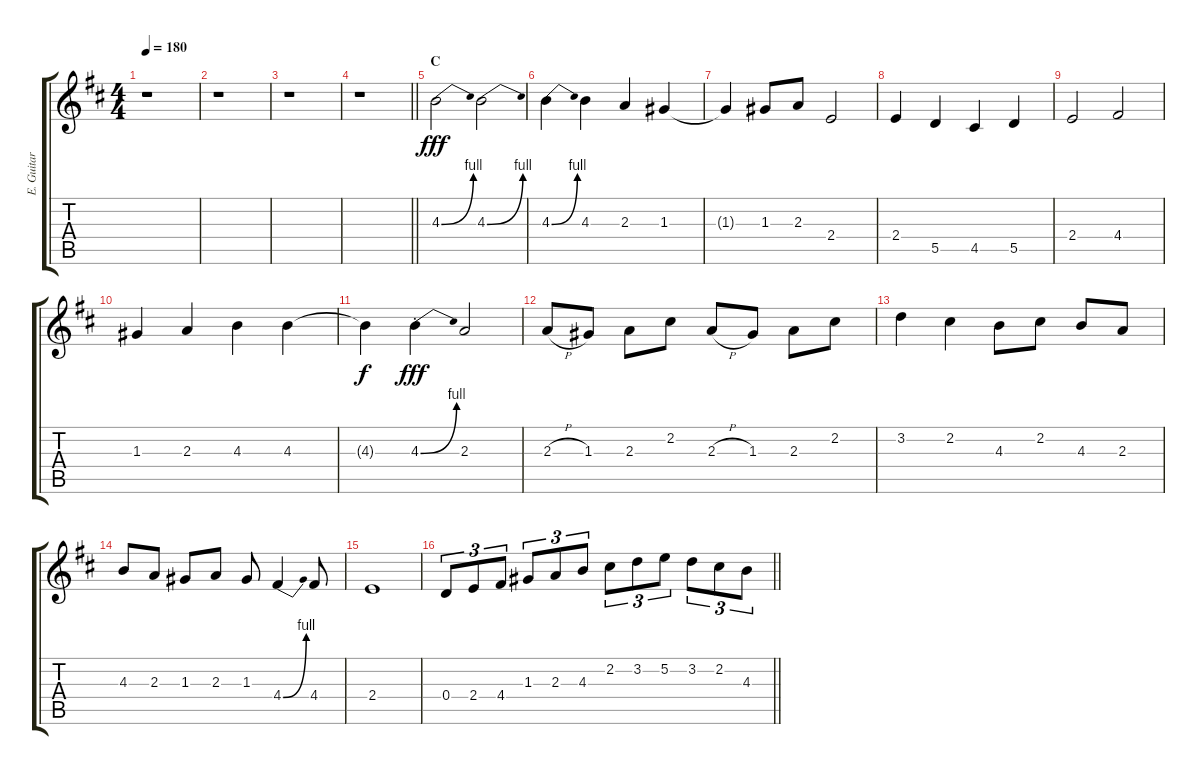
\track ("E. Guitar IV" "E. Guitar ") {instrument overdrivenguitar}
\staff {score tabs}
\tuning (E4 B3 G3 D3 A2 E2) {hide}
\ts (4 4)
\tempo 180
\clef g2
\ks d
r.1{dy fff} |
r.1 |
r.1 |
\barLineRight lightlight
r.1 |
\section ("" "C")
4.3{be (bend 0 0 60 4)}.2 4.3{be (bend 0 0 60 4)}.2 |
4.3{be (bend 0 0 60 4)}.4 4.3.4 2.3.4 1.3.4 |
1.3{t}.4 1.3.8 2.3.8 2.4.2 |
2.4.4 5.5.4 4.5.4 5.5.4 |
2.4.2 4.4.2 |
1.3.4 2.3.4 4.3.4 4.3.4 |
4.3{t}.4{dy f} 4.3{be (bend 0 0 60 4) st}.4{dy fff} 2.3.2 |
2.3{h}.8 1.3.8 2.3.8 2.2.8 2.3{h}.8 1.3.8 2.3.8 2.2.8 |
3.2.4 2.2.4 4.3.8 2.2.8 4.3.8 2.3.8 |
4.3.8 2.3.8 1.3.8 2.3.8 1.3.8 4.4{be (bend 0 0 60 4)}.4 4.4.8 |
2.4.1 |
\barLineRight lightlight
0.4.8{tu (3 2)} 2.4.8{tu (3 2)} 4.4.8{tu (3 2)} 1.3.8{tu (3 2)} 2.3.8{tu (3 2)} 4.3.8{tu (3 2)} 2.2.8{tu (3 2)} 3.2.8{tu (3 2)} 5.2.8{tu (3 2)} 3.2.8{tu (3 2)} 2.2.8{tu (3 2)} 4.3.8{tu (3 2)}
